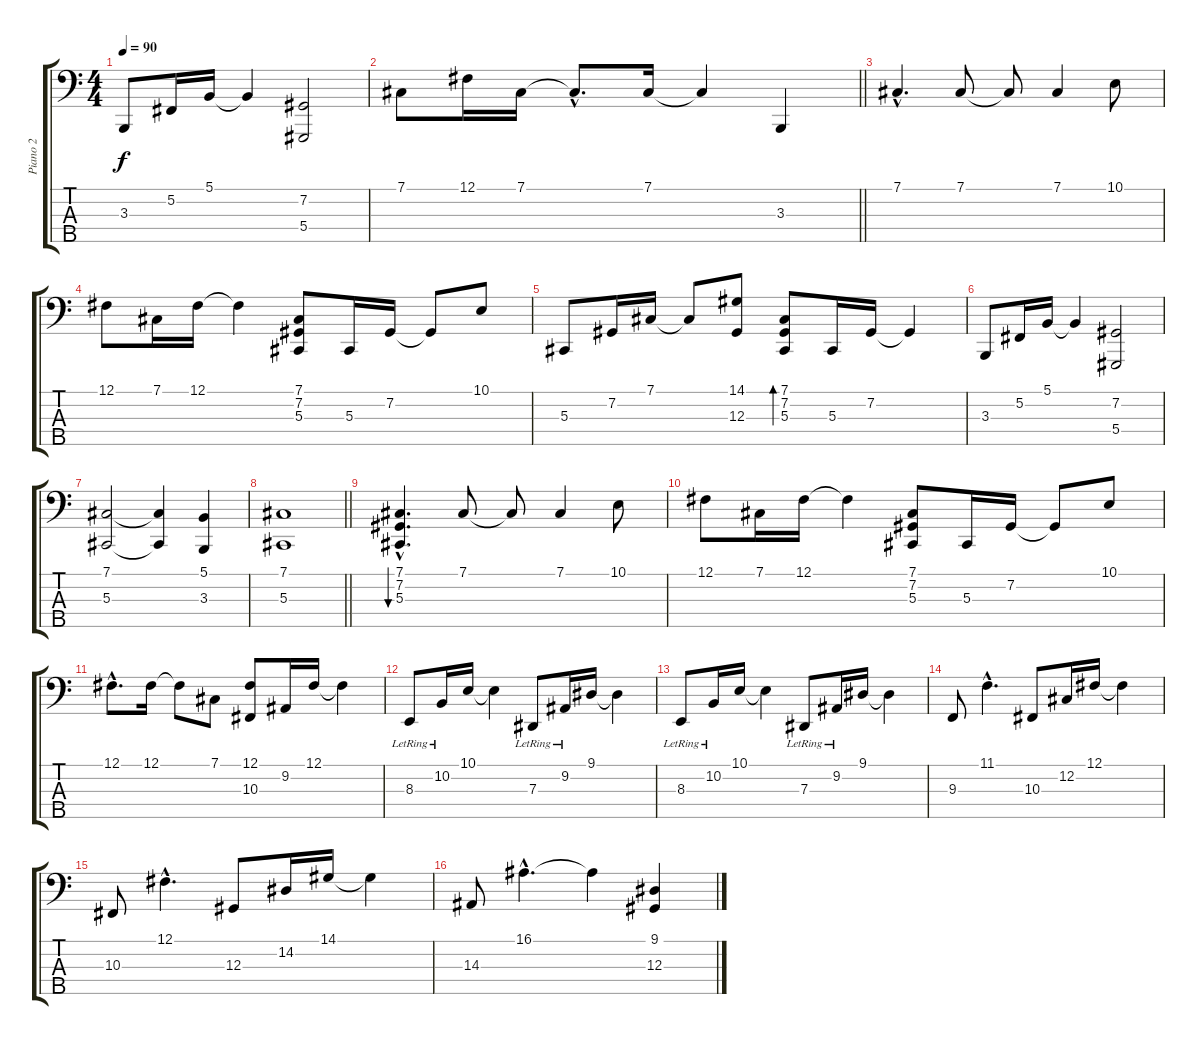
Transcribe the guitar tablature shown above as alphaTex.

\track ("Piano 2" "Piano 2") {instrument acousticgrandpiano}
\staff {score tabs}
\tuning (Gb2 Db2 Ab1 Eb1 Bb0) {hide}
\ts (4 4)
\tempo 90
\clef f4
\ks c
3.3.8{dy f} 5.2.16 5.1.16 5.1{t}.4 (7.2 5.4).2 |
\barLineRight lightlight
7.1.8 12.1.16 7.1.16 7.1{hac t}.8{d} 7.1.16 7.1{t}.4 3.3.4 |
7.1{hac}.4{d} 7.1.8 7.1{t}.8 7.1.4 10.1.8 |
12.1.8 7.1.16 12.1.16 12.1{t}.4 (7.1 7.2 5.3).8 5.3.16 7.2.16 7.2{t}.8 10.1.8 |
5.3.8 7.2.16 7.1.16 7.1{t}.8 (14.1 12.3).8 (7.1 7.2 5.3).8{bd 240} 5.3.16 7.2.16 7.2{t}.4 |
3.3.8 5.2.16 5.1.16 5.1{t}.4 (7.2 5.4).2 |
(7.1 5.3).2 (7.1{t} 5.3{t}).4 (5.1 3.3).4 |
\barLineRight lightlight
(7.1 5.3).1 |
(7.1{hac} 7.2{hac} 5.3{hac}).4{d bu 240} 7.1.8 7.1{t}.8 7.1.4 10.1.8 |
12.1.8 7.1.16 12.1.16 12.1{t}.4 (7.1 7.2 5.3).8 5.3.16 7.2.16 7.2{t}.8 10.1.8 |
12.1{hac}.8{d} 12.1.16 12.1{t}.8 7.1.8 (12.1 10.3).8 9.2.16 12.1.16 12.1{t}.4 |
8.3{lr}.8 10.2{lr}.16 10.1.16 10.1{t}.4 7.3{lr}.8 9.2{lr}.16 9.1.16 9.1{t}.4 |
8.3{lr}.8 10.2{lr}.16 10.1.16 10.1{t}.4 7.3{lr}.8 9.2{lr}.16 9.1.16 9.1{t}.4 |
9.3.8 11.1{hac}.4{d} 10.3.8 12.2.16 12.1.16 12.1{t}.4 |
10.3.8 12.1{hac}.4{d} 12.3.8 14.2.16 14.1.16 14.1{t}.4 |
14.3.8 16.1{hac}.4{d} 16.1{t}.4 (9.1 12.3).4
